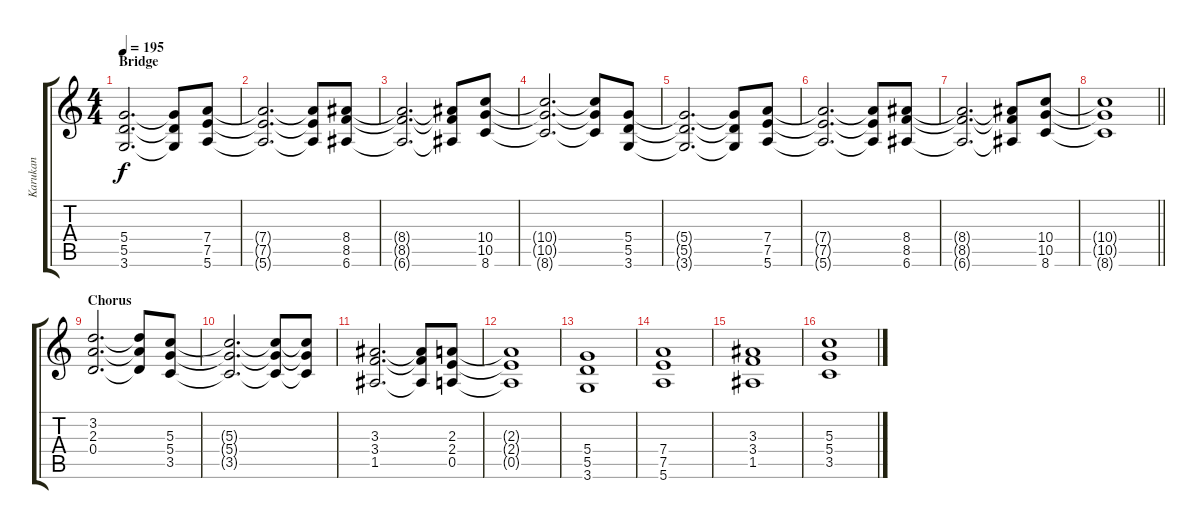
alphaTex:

\track ("Karukan" "Karukan") {instrument distortionguitar}
\staff {score tabs}
\tuning (E4 B3 G3 D3 A2 E2) {hide}
\ts (4 4)
\section ("" "Bridge")
\tempo 195
\clef g2
\ks c
(5.4{t} 5.5{t} 3.6{t}).2{d dy f} (5.4{t} 5.5{t} 3.6{t}).8 (7.4 7.5 5.6).8 |
(7.4{t} 7.5{t} 5.6{t}).2{d} (7.4{t} 7.5{t} 5.6{t}).8 (8.4 8.5 6.6).8 |
(8.4{t} 8.5{t} 6.6{t}).2{d} (8.4{t} 8.5{t} 6.6{t}).8 (10.4 10.5 8.6).8 |
(10.4{t} 10.5{t} 8.6{t}).2{d} (10.4{t} 10.5{t} 8.6{t}).8 (5.4 5.5 3.6).8 |
(5.4{t} 5.5{t} 3.6{t}).2{d} (5.4{t} 5.5{t} 3.6{t}).8 (7.4 7.5 5.6).8 |
(7.4{t} 7.5{t} 5.6{t}).2{d} (7.4{t} 7.5{t} 5.6{t}).8 (8.4 8.5 6.6).8 |
(8.4{t} 8.5{t} 6.6{t}).2{d} (8.4{t} 8.5{t} 6.6{t}).8 (10.4 10.5 8.6).8 |
\barLineRight lightlight
(10.4{t} 10.5{t} 8.6{t}).1 |
\section ("" "Chorus")
(3.2 2.3 0.4).2{d} (3.2{t} 2.3{t} 0.4{t}).8 (5.3 5.4 3.5).8 |
(5.3{t} 5.4{t} 3.5{t}).2{d} (5.3{t} 5.4{t} 3.5{t}).8 (5.3{t} 5.4{t} 3.5{t}).8 |
(3.3 3.4 1.5).2{d} (3.3{t} 3.4{t} 1.5{t}).8 (2.3 2.4 0.5).8 |
(2.3{t} 2.4{t} 0.5{t}).1 |
(5.4 5.5 3.6).1 |
(7.4 7.5 5.6).1 |
(3.3 3.4 1.5).1 |
(5.3 5.4 3.5).1
